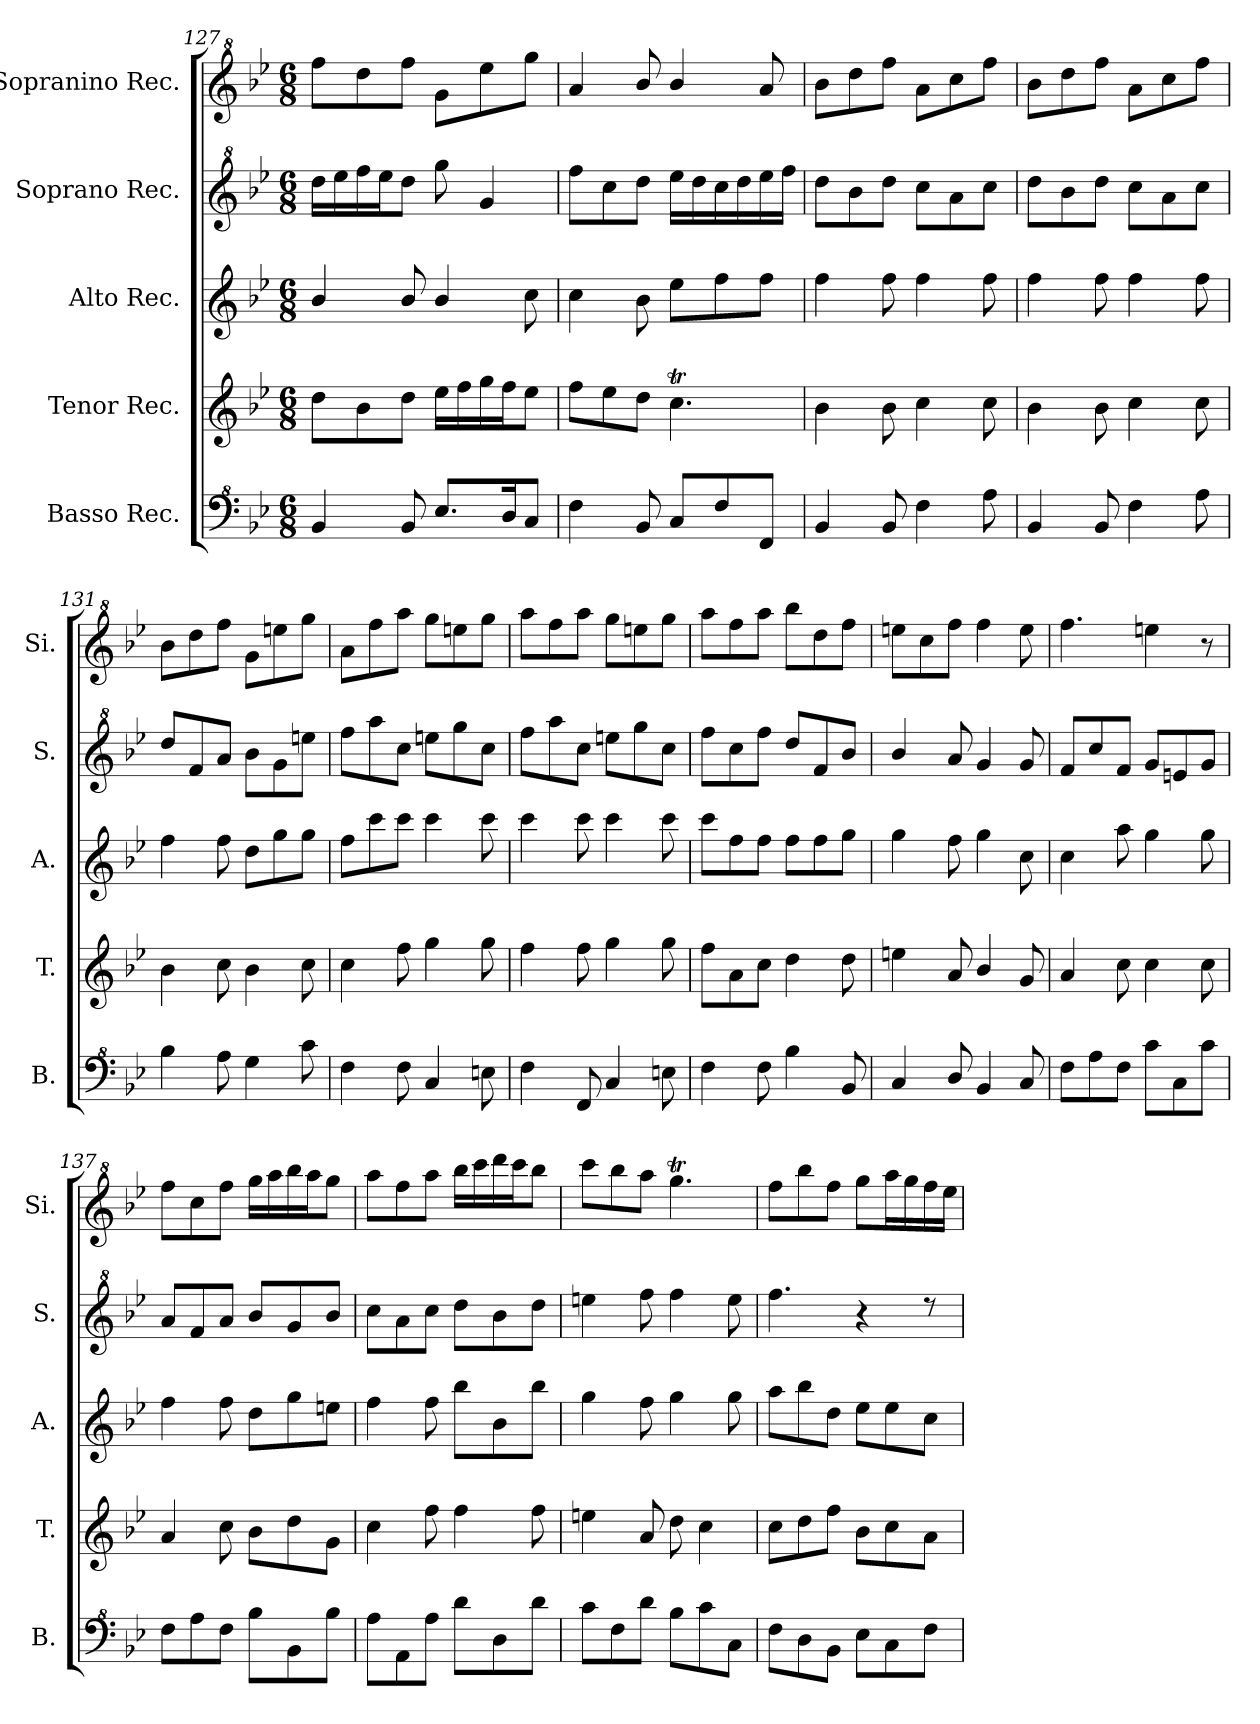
**kern	**kern	**kern	**kern	**kern
*part5	*part4	*part3	*part2	*part1
*staff5	*staff4	*staff3	*staff2	*staff1
*I"Basso Rec.	*I"Tenor Rec.	*I"Alto Rec.	*I"Soprano Rec.	*I"Sopranino Rec.
*I'B.	*I'T.	*I'A.	*I'S.	*I'Si.
*clefF^4	*clefG2	*clefG2	*clefG^2	*clefG^2
*k[b-e-]	*k[b-e-]	*k[b-e-]	*k[b-e-]	*k[b-e-]
*M6/8	*M6/8	*M6/8	*M6/8	*M6/8
=127	=127	=127	=127	=127
4B-/	8dd\L	4b-/	16ddd\LL	8fff\L
.	.	.	16eee-\	.
.	8b-\	.	16fff\	8ddd\
.	.	.	16eee-\J	.
8B-/	8dd\J	8b-/	8ddd\J	8fff\J
8.e-/L	16ee-\LL	4b-/	8ggg\	8gg\L
.	16ff\	.	.	.
.	16gg\	.	4gg/	8eee-\
16d/K	16ff\J	.	.	.
8c/J	8ee-\J	8cc\	.	8ggg\J
=128	=128	=128	=128	=128
4f\	8ff\L	4cc\	8fff\L	4aa/
.	8ee-\	.	8ccc\	.
8B-/	8dd\J	8b-\	8ddd\J	8bb-/
8c/L	4.ccT\	8ee-\L	16eee-\LL	4bb-/
.	.	.	16ddd\	.
8f/	.	8ff\	16ccc\	.
.	.	.	16ddd\	.
8F/J	.	8ff\J	16eee-\	8aa/
.	.	.	16fff\JJ	.
=129	=129	=129	=129	=129
4B-/	4b-\	4ff\	8ddd\L	8bb-\L
.	.	.	8bb-\	8ddd\
8B-/	8b-\	8ff\	8ddd\J	8fff\J
4f\	4cc\	4ff\	8ccc\L	8aa\L
.	.	.	8aa\	8ccc\
8a\	8cc\	8ff\	8ccc\J	8fff\J
=130	=130	=130	=130	=130
4B-/	4b-\	4ff\	8ddd\L	8bb-\L
.	.	.	8bb-\	8ddd\
8B-/	8b-\	8ff\	8ddd\J	8fff\J
4f\	4cc\	4ff\	8ccc\L	8aa\L
.	.	.	8aa\	8ccc\
8a\	8cc\	8ff\	8ccc\J	8fff\J
=131	=131	=131	=131	=131
4b-\	4b-\	4ff\	8ddd/L	8bb-\L
.	.	.	8ff/	8ddd\
8a\	8cc\	8ff\	8aa/J	8fff\J
4g\	4b-\	8dd\L	8bb-\L	8gg\L
.	.	8gg\	8gg\	8eeen\
8cc\	8cc\	8gg\J	8eeen\J	8ggg\J
=132	=132	=132	=132	=132
4f\	4cc\	8ff\L	8fff\L	8aa\L
.	.	8ccc\	8aaa\	8fff\
8f\	8ff\	8ccc\J	8ccc\J	8aaa\J
4c/	4gg\	4ccc\	8eeen\L	8ggg\L
.	.	.	8ggg\	8eeen\
8en\	8gg\	8ccc\	8ccc\J	8ggg\J
!!LO:LB:g=z
=133	=133	=133	=133	=133
4f\	4ff\	4ccc\	8fff\L	8aaa\L
.	.	.	8aaa\	8fff\
8F/	8ff\	8ccc\	8ccc\J	8aaa\J
4c/	4gg\	4ccc\	8eeen\L	8ggg\L
.	.	.	8ggg\	8eeen\
8en\	8gg\	8ccc\	8ccc\J	8ggg\J
=134	=134	=134	=134	=134
4f\	8ff\L	8ccc\L	8fff\L	8aaa\L
.	8a\	8ff\	8ccc\	8fff\
8f\	8cc\J	8ff\J	8fff\J	8aaa\J
4b-\	4dd\	8ff\L	8ddd/L	8bbb-\L
.	.	8ff\	8ff/	8ddd\
8B-/	8dd\	8gg\J	8bb-/J	8fff\J
=135	=135	=135	=135	=135
4c/	4een\	4gg\	4bb-/	8eeen\L
.	.	.	.	8ccc\
8d/	8a/	8ff\	8aa/	8fff\J
4B-/	4b-/	4gg\	4gg/	4fff\
8c/	8g/	8cc\	8gg/	8eee\
=136	=136	=136	=136	=136
8f\L	4a/	4cc\	8ff/L	4.fff\
8a\	.	.	8ccc/	.
8f\J	8cc\	8aa\	8ff/J	.
8cc\L	4cc\	4gg\	8gg/L	4eeen\
8c\	.	.	8een/	.
8cc\J	8cc\	8gg\	8gg/J	8r
=137	=137	=137	=137	=137
8f\L	4a/	4ff\	8aa/L	8fff\L
8a\	.	.	8ff/	8ccc\
8f\J	8cc\	8ff\	8aa/J	8fff\J
8b-\L	8b-\L	8dd\L	8bb-/L	16ggg\LL
.	.	.	.	16aaa\
8B-\	8dd\	8gg\	8gg/	16bbb-\
.	.	.	.	16aaa\J
8b-\J	8g\J	8een\J	8bb-/J	8ggg\J
=138	=138	=138	=138	=138
8a\L	4cc\	4ff\	8ccc\L	8aaa\L
8A\	.	.	8aa\	8fff\
8a\J	8ff\	8ff\	8ccc\J	8aaa\J
8dd\L	4ff\	8bb-\L	8ddd\L	16bbb-\LL
.	.	.	.	16cccc\
8d\	.	8b-\	8bb-\	16dddd\
.	.	.	.	16cccc\J
8dd\J	8ff\	8bb-\J	8ddd\J	8bbb-\J
=139	=139	=139	=139	=139
8cc\L	4een\	4gg\	4eeen\	8cccc\L
8f\	.	.	.	8bbb-\
8dd\J	8a/	8ff\	8fff\	8aaa\J
8b-\L	8dd\	4gg\	4fff\	4.gggT\
8cc\	4cc\	.	.	.
8c\J	.	8gg\	8eee\	.
=140	=140	=140	=140	=140
8f\L	8cc\L	8aa\L	4.fff\	8fff\L
8d\	8dd\	8bb-\	.	8bbb-\
8B-\J	8ff\J	8dd\J	.	8fff\J
8e-\L	8b-\L	8ee-\L	4r	8ggg\L
8c\	8cc\	8ee-\	.	16aaa\L
.	.	.	.	16ggg\
8f\J	8a\J	8cc\J	8rddd	16fff\
.	.	.	.	16eee-\JJ
=	=	=	=	=
*-	*-	*-	*-	*-
